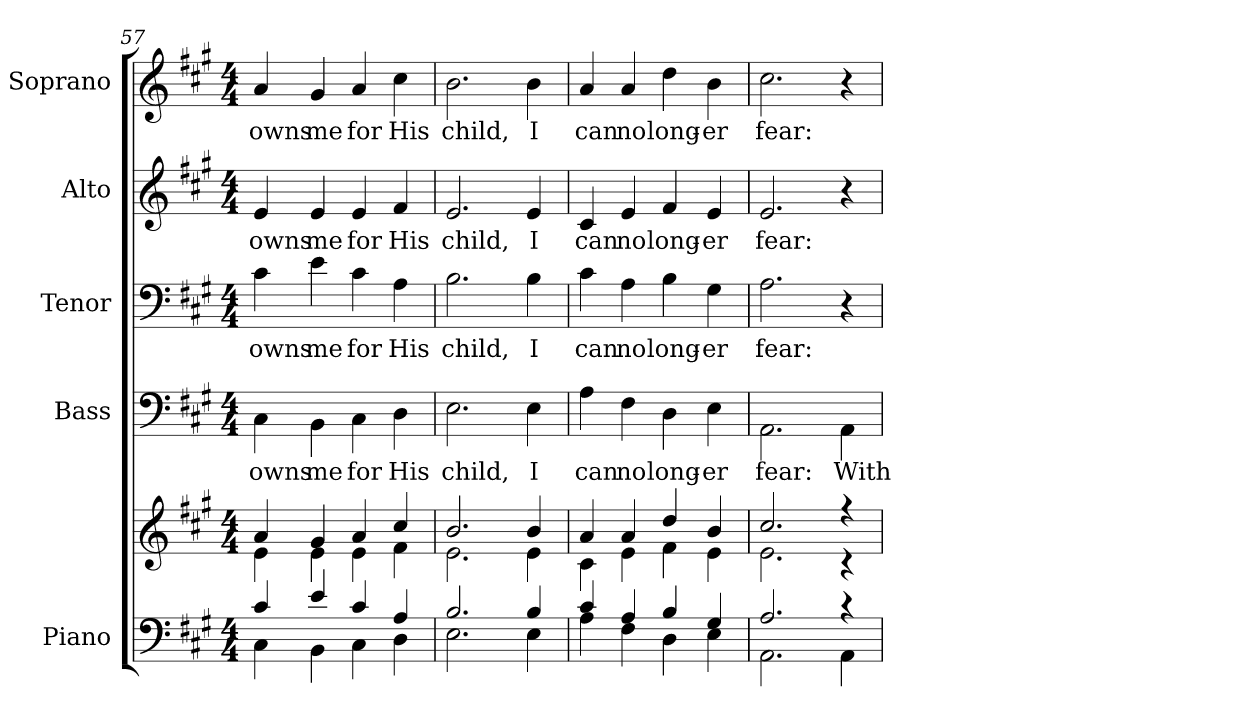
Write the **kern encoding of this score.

**kern	**kern	**kern	**text	**kern	**text	**kern	**text	**kern	**text
*part5	*part5	*part4	*part4	*part3	*part3	*part2	*part2	*part1	*part1
*staff6	*staff5	*staff4	*staff4	*staff3	*staff3	*staff2	*staff2	*staff1	*staff1
*I"Piano	*	*I"Bass	*	*I"Tenor	*	*I"Alto	*	*I"Soprano	*
*I'Pno.	*	*I'B.	*	*I'T.	*	*I'A.	*	*I'S.	*
*clefF4	*clefG2	*clefF4	*	*clefF4	*	*clefG2	*	*clefG2	*
*k[f#c#g#]	*k[f#c#g#]	*k[f#c#g#]	*	*k[f#c#g#]	*	*k[f#c#g#]	*	*k[f#c#g#]	*
*A:	*A:	*A:	*	*A:	*	*A:	*	*A:	*
*M4/4	*M4/4	*M4/4	*	*M4/4	*	*M4/4	*	*M4/4	*
=57	=57	=57	=57	=57	=57	=57	=57	=57	=57
*^	*^	*	*	*	*	*	*	*	*
!	!	!	!	!	!LO:LY:b:color=#000000	!	!	!	!	!	!
!	!	!	!	!	!	!	!LO:LY:b:color=#000000	!	!	!	!
!	!	!	!	!	!	!	!	!	!LO:LY:b:color=#000000	!	!
!	!	!	!	!	!	!	!	!	!	!	!LO:LY:b:color=#000000
4c#i/	4C#i\	4ai/	4ei\	4C#i\	owns	4c#i\	owns	4ei/	owns	4ai/	owns
!	!	!	!	!	!LO:LY:b:color=#000000	!	!	!	!	!	!
!	!	!	!	!	!	!	!LO:LY:b:color=#000000	!	!	!	!
!	!	!	!	!	!	!	!	!	!LO:LY:b:color=#000000	!	!
!	!	!	!	!	!	!	!	!	!	!	!LO:LY:b:color=#000000
4ei/	4BBi\	4g#i/	4ei\	4BBi\	me	4ei\	me	4ei/	me	4g#i/	me
!	!	!	!	!	!LO:LY:b:color=#000000	!	!	!	!	!	!
!	!	!	!	!	!	!	!LO:LY:b:color=#000000	!	!	!	!
!	!	!	!	!	!	!	!	!	!LO:LY:b:color=#000000	!	!
!	!	!	!	!	!	!	!	!	!	!	!LO:LY:b:color=#000000
4c#i/	4C#i\	4ai/	4ei\	4C#i\	for	4c#i\	for	4ei/	for	4ai/	for
!	!	!	!	!	!LO:LY:b:color=#000000	!	!	!	!	!	!
!	!	!	!	!	!	!	!LO:LY:b:color=#000000	!	!	!	!
!	!	!	!	!	!	!	!	!	!LO:LY:b:color=#000000	!	!
!	!	!	!	!	!	!	!	!	!	!	!LO:LY:b:color=#000000
4Ai/	4Di\	4cc#i/	4f#i\	4Di\	His	4Ai\	His	4f#i/	His	4cc#i\	His
=58	=58	=58	=58	=58	=58	=58	=58	=58	=58	=58	=58
!	!	!	!	!	!LO:LY:b:color=#000000	!	!	!	!	!	!
!	!	!	!	!	!	!	!LO:LY:b:color=#000000	!	!	!	!
!	!	!	!	!	!	!	!	!	!LO:LY:b:color=#000000	!	!
!	!	!	!	!	!	!	!	!	!	!	!LO:LY:b:color=#000000
2.Bi/	2.Ei\	2.bi/	2.ei\	2.Ei\	child,	2.Bi\	child,	2.ei/	child,	2.bi\	child,
!	!	!	!	!	!LO:LY:b:color=#000000	!	!	!	!	!	!
!	!	!	!	!	!	!	!LO:LY:b:color=#000000	!	!	!	!
!	!	!	!	!	!	!	!	!	!LO:LY:b:color=#000000	!	!
!	!	!	!	!	!	!	!	!	!	!	!LO:LY:b:color=#000000
4Bi/	4Ei\	4bi/	4ei\	4Ei\	I	4Bi\	I	4ei/	I	4bi\	I
!!LO:PB:g=z
=59	=59	=59	=59	=59	=59	=59	=59	=59	=59	=59	=59
!	!	!	!	!	!LO:LY:b:color=#000000	!	!	!	!	!	!
!	!	!	!	!	!	!	!LO:LY:b:color=#000000	!	!	!	!
!	!	!	!	!	!	!	!	!	!LO:LY:b:color=#000000	!	!
!	!	!	!	!	!	!	!	!	!	!	!LO:LY:b:color=#000000
4c#i/	4Ai\	4ai/	4c#i\	4Ai\	can	4c#i\	can	4c#i/	can	4ai/	can
!	!	!	!	!	!LO:LY:b:color=#000000	!	!	!	!	!	!
!	!	!	!	!	!	!	!LO:LY:b:color=#000000	!	!	!	!
!	!	!	!	!	!	!	!	!	!LO:LY:b:color=#000000	!	!
!	!	!	!	!	!	!	!	!	!	!	!LO:LY:b:color=#000000
4Ai/	4F#i\	4ai/	4ei\	4F#i\	no	4Ai\	no	4ei/	no	4ai/	no
!	!	!	!	!	!LO:LY:b:color=#000000	!	!	!	!	!	!
!	!	!	!	!	!	!	!LO:LY:b:color=#000000	!	!	!	!
!	!	!	!	!	!	!	!	!	!LO:LY:b:color=#000000	!	!
!	!	!	!	!	!	!	!	!	!	!	!LO:LY:b:color=#000000
4Bi/	4Di\	4ddi/	4f#i\	4Di\	long-	4Bi\	long-	4f#i/	long-	4ddi\	long-
!	!	!	!	!	!LO:LY:b:color=#000000	!	!	!	!	!	!
!	!	!	!	!	!	!	!LO:LY:b:color=#000000	!	!	!	!
!	!	!	!	!	!	!	!	!	!LO:LY:b:color=#000000	!	!
!	!	!	!	!	!	!	!	!	!	!	!LO:LY:b:color=#000000
4G#i/	4Ei\	4bi/	4ei\	4Ei\	-er	4G#i\	-er	4ei/	-er	4bi\	-er
=60	=60	=60	=60	=60	=60	=60	=60	=60	=60	=60	=60
!	!	!	!	!	!LO:LY:b:color=#000000	!	!	!	!	!	!
!	!	!	!	!	!	!	!LO:LY:b:color=#000000	!	!	!	!
!	!	!	!	!	!	!	!	!	!LO:LY:b:color=#000000	!	!
!	!	!	!	!	!	!	!	!	!	!	!LO:LY:b:color=#000000
2.Ai/	2.AAi\	2.cc#i/	2.ei\	2.AAi\	fear:	2.Ai\	fear:	2.ei/	fear:	2.cc#i\	fear:
!	!	!	!	!	!LO:LY:b:color=#000000	!	!	!	!	!	!
4r	4AAi\	4r	4r	4AAi\	With	4r	.	4r	.	4r	.
*v	*v	*	*	*	*	*	*	*	*	*	*
*	*v	*v	*	*	*	*	*	*	*	*
=	=	=	=	=	=	=	=	=	=
*-	*-	*-	*-	*-	*-	*-	*-	*-	*-
